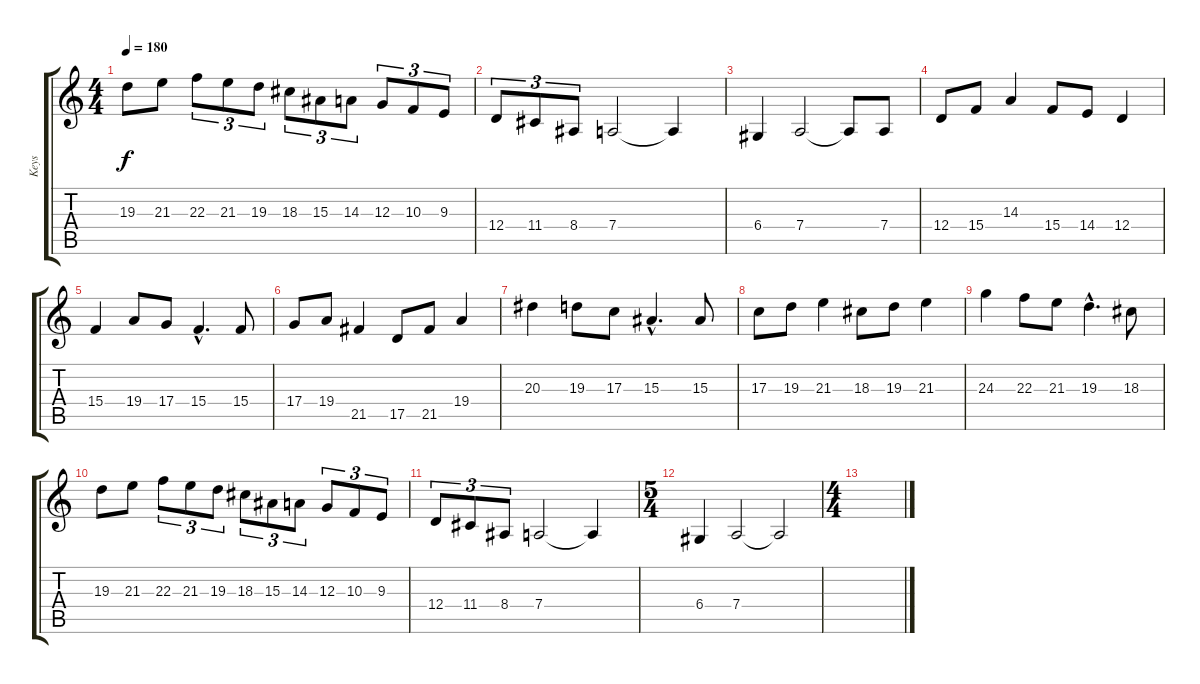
\track ("Keys" "Keys") {instrument harpsichord}
\staff {score tabs}
\tuning (E4 B3 G3 D3 A2 E2) {hide}
\ts (4 4)
\tempo 180
\clef g2
\ks c
19.3.8{dy f} 21.3.8 22.3.8{tu (3 2)} 21.3.8{tu (3 2)} 19.3.8{tu (3 2)} 18.3.8{tu (3 2)} 15.3.8{tu (3 2)} 14.3.8{tu (3 2)} 12.3.8{tu (3 2)} 10.3.8{tu (3 2)} 9.3.8{tu (3 2)} |
12.4.8{tu (3 2)} 11.4.8{tu (3 2)} 8.4.8{tu (3 2)} 7.4.2 7.4{t}.4 |
6.4.4 7.4.2 7.4{t}.8 7.4.8 |
12.4.8 15.4.8 14.3.4 15.4.8 14.4.8 12.4.4 |
15.4.4 19.4.8 17.4.8 15.4{hac}.4{d} 15.4.8 |
17.4.8 19.4.8 21.5.4 17.5.8 21.5.8 19.4.4 |
20.3.4 19.3.8 17.3.8 15.3{hac}.4{d} 15.3.8 |
17.3.8 19.3.8 21.3.4 18.3.8 19.3.8 21.3.4 |
24.3.4 22.3.8 21.3.8 19.3{hac}.4{d} 18.3.8 |
19.3.8 21.3.8 22.3.8{tu (3 2)} 21.3.8{tu (3 2)} 19.3.8{tu (3 2)} 18.3.8{tu (3 2)} 15.3.8{tu (3 2)} 14.3.8{tu (3 2)} 12.3.8{tu (3 2)} 10.3.8{tu (3 2)} 9.3.8{tu (3 2)} |
12.4.8{tu (3 2)} 11.4.8{tu (3 2)} 8.4.8{tu (3 2)} 7.4.2 7.4{t}.4 |
\ts (5 4)
6.4.4 7.4.2 7.4{t}.2 |
\ts (4 4)
